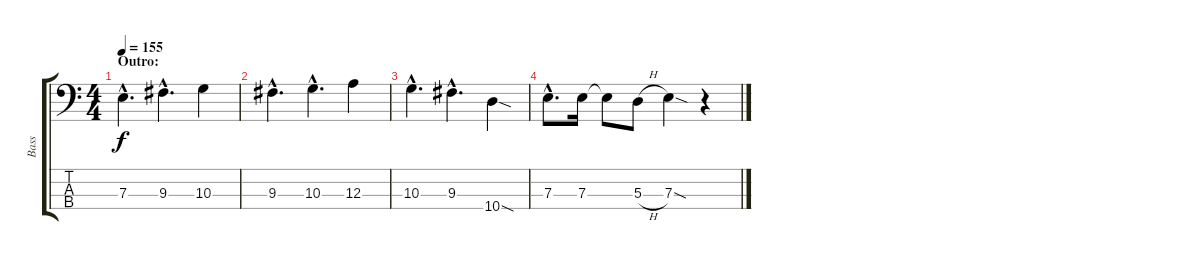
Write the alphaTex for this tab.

\track ("Bass" "Bass") {instrument electricbasspick}
\staff {score tabs}
\tuning (G2 D2 A1 E1) {hide}
\ts (4 4)
\section ("" "Outro:")
\tempo 155
\clef f4
\ks c
7.3{hac}.4{d dy f} 9.3{hac}.4{d} 10.3.4 |
9.3{hac}.4{d} 10.3{hac}.4{d} 12.3.4 |
10.3{hac}.4{d} 9.3{hac}.4{d} 10.4{sod}.4 |
7.3{hac}.8{d} 7.3.16 7.3{t}.8 5.3{h}.8 7.3{sod}.4 r.4
